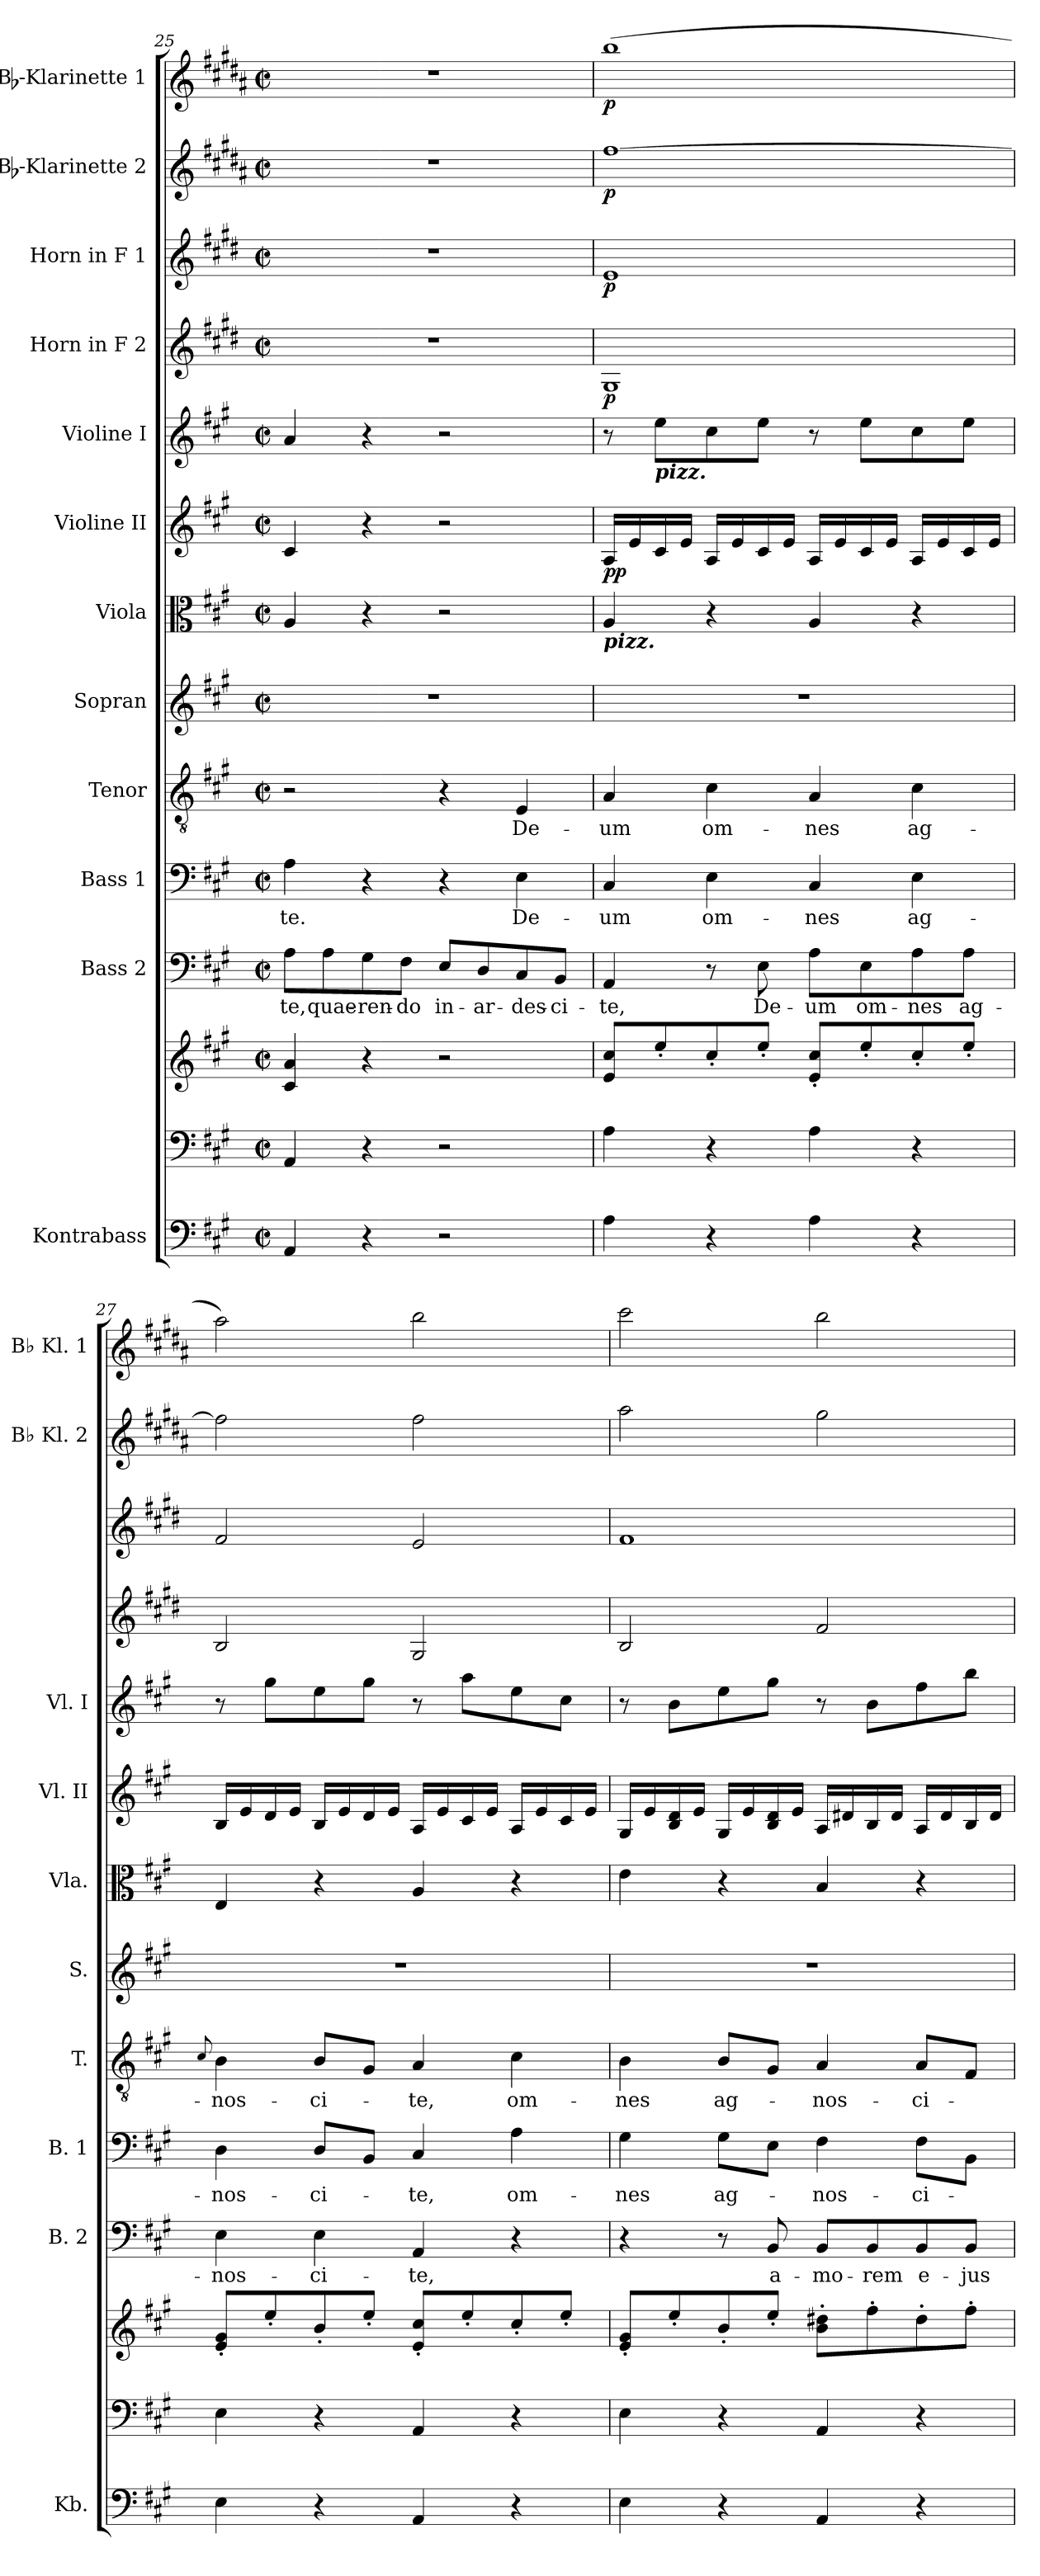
**kern	**kern	**kern	**kern	**text	**kern	**text	**kern	**text	**kern	**kern	**kern	**dynam	**kern	**kern	**dynam	**kern	**dynam	**kern	**dynam	**kern	**dynam
*part13	*part12	*part12	*part11	*part11	*part10	*part10	*part9	*part9	*part8	*part7	*part6	*part6	*part5	*part4	*part4	*part3	*part3	*part2	*part2	*part1	*part1
*staff14	*staff13	*staff12	*staff11	*staff11	*staff10	*staff10	*staff9	*staff9	*staff8	*staff7	*staff6	*staff6	*staff5	*staff4	*staff4	*staff3	*staff3	*staff2	*staff2	*staff1	*staff1
*I"Kontrabass	*	*	*I"Bass 2	*	*I"Bass 1	*	*I"Tenor	*	*I"Sopran	*I"Viola	*I"Violine II	*	*I"Violine I	*I"Horn in F 2	*	*I"Horn in F 1	*	*I"Bb-Klarinette 2	*	*I"Bb-Klarinette 1	*
*I'Kb.	*	*	*I'B. 2	*	*I'B. 1	*	*I'T.	*	*I'S.	*I'Vla.	*I'Vl. II	*	*I'Vl. I	*	*	*	*	*I'Bb Kl. 2	*	*I'Bb Kl. 1	*
*clefF4	*clefF4	*clefG2	*clefF4	*	*clefF4	*	*clefGv2	*	*clefG2	*clefC3	*clefG2	*	*clefG2	*clefG2	*	*clefG2	*	*clefG2	*	*clefG2	*
*ITrd7c12	*	*	*	*	*	*	*	*	*	*	*	*	*	*ITrd4c7	*	*ITrd4c7	*	*ITrd1c2	*	*ITrd1c2	*
*k[f#c#g#]	*k[f#c#g#]	*k[f#c#g#]	*k[f#c#g#]	*	*k[f#c#g#]	*	*k[f#c#g#]	*	*k[f#c#g#]	*k[f#c#g#]	*k[f#c#g#]	*	*k[f#c#g#]	*k[f#c#g#]	*	*k[f#c#g#]	*	*k[f#c#g#]	*	*k[f#c#g#]	*
*A:	*A:	*A:	*A:	*	*A:	*	*A:	*	*A:	*A:	*A:	*	*A:	*A:	*	*A:	*	*A:	*	*A:	*
*M2/2	*M2/2	*M2/2	*M2/2	*	*M2/2	*	*M2/2	*	*M2/2	*M2/2	*M2/2	*	*M2/2	*M2/2	*	*M2/2	*	*M2/2	*	*M2/2	*
*met(c|)	*met(c|)	*met(c|)	*met(c|)	*	*met(c|)	*	*met(c|)	*	*met(c|)	*met(c|)	*met(c|)	*	*met(c|)	*met(c|)	*	*met(c|)	*	*met(c|)	*	*met(c|)	*
=25	=25	=25	=25	=25	=25	=25	=25	=25	=25	=25	=25	=25	=25	=25	=25	=25	=25	=25	=25	=25	=25
!	!	!	!	!LO:LY:b	!	!LO:LY:b	!	!	!	!	!	!	!	!	!	!	!	!	!	!	!
4AAA/	4AA/	4c#/ 4a/	8A\L	-te,	4A\	-te.	2r	.	1r	4A/	4c#/	.	4a/	1r	.	1r	.	1r	.	1r	.
!	!	!	!	!LO:LY:b	!	!	!	!	!	!	!	!	!	!	!	!	!	!	!	!	!
.	.	.	8A\	quae-	.	.	.	.	.	.	.	.	.	.	.	.	.	.	.	.	.
!	!	!	!	!LO:LY:b	!	!	!	!	!	!	!	!	!	!	!	!	!	!	!	!	!
4r	4r	4r	8G#\	-ren-	4r	.	.	.	.	4r	4r	.	4r	.	.	.	.	.	.	.	.
!	!	!	!	!LO:LY:b	!	!	!	!	!	!	!	!	!	!	!	!	!	!	!	!	!
.	.	.	8F#\J	-do	.	.	.	.	.	.	.	.	.	.	.	.	.	.	.	.	.
!	!	!	!	!LO:LY:b	!	!	!	!	!	!	!	!	!	!	!	!	!	!	!	!	!
2r	2r	2r	8E/L	in-	4r	.	4r	.	.	2r	2r	.	2r	.	.	.	.	.	.	.	.
!	!	!	!	!LO:LY:b	!	!	!	!	!	!	!	!	!	!	!	!	!	!	!	!	!
.	.	.	8D/	-ar-	.	.	.	.	.	.	.	.	.	.	.	.	.	.	.	.	.
!	!	!	!	!LO:LY:b	!	!LO:LY:b	!	!LO:LY:b	!	!	!	!	!	!	!	!	!	!	!	!	!
.	.	.	8C#/	-des-	4E\	De-	4E/	De-	.	.	.	.	.	.	.	.	.	.	.	.	.
!	!	!	!	!LO:LY:b	!	!	!	!	!	!	!	!	!	!	!	!	!	!	!	!	!
.	.	.	8BB/J	-ci-	.	.	.	.	.	.	.	.	.	.	.	.	.	.	.	.	.
=26	=26	=26	=26	=26	=26	=26	=26	=26	=26	=26	=26	=26	=26	=26	=26	=26	=26	=26	=26	=26	=26
!	!	!	!	!	!	!	!	!	!	!LO:TX:b:Bi:t=pizz.	!	!	!	!	!	!	!	!	!	!	!
!	!	!	!	!LO:LY:b	!	!LO:LY:b	!	!LO:LY:b	!	!	!	!LO:DY:b	!	!	!LO:DY:b	!	!LO:DY:b	!	!LO:DY:b	!	!LO:DY:b
4AA\	4A\	8e/ 8cc#/L	4AA/	-te,	4C#/	-um	4A/	-um	1r	4A/	16A/LL	pp	8r	1C#	p	1A	p	[1ee	p	(>1aa	p
.	.	.	.	.	.	.	.	.	.	.	16e/	.	.	.	.	.	.	.	.	.	.
!	!	!	!	!	!	!	!	!	!	!	!	!	!LO:TX:b:Bi:t=pizz.	!	!	!	!	!	!	!	!
.	.	8ee'</	.	.	.	.	.	.	.	.	16c#/	.	8ee\L	.	.	.	.	.	.	.	.
.	.	.	.	.	.	.	.	.	.	.	16e/JJ	.	.	.	.	.	.	.	.	.	.
!	!	!	!	!	!	!LO:LY:b	!	!LO:LY:b	!	!	!	!	!	!	!	!	!	!	!	!	!
4r	4r	8cc#'</	8r	.	4E\	om-	4c#\	om-	.	4r	16A/LL	.	8cc#\	.	.	.	.	.	.	.	.
.	.	.	.	.	.	.	.	.	.	.	16e/	.	.	.	.	.	.	.	.	.	.
!	!	!	!	!LO:LY:b	!	!	!	!	!	!	!	!	!	!	!	!	!	!	!	!	!
.	.	8ee'</J	8E\	De-	.	.	.	.	.	.	16c#/	.	8ee\J	.	.	.	.	.	.	.	.
.	.	.	.	.	.	.	.	.	.	.	16e/JJ	.	.	.	.	.	.	.	.	.	.
!	!	!	!	!LO:LY:b	!	!LO:LY:b	!	!LO:LY:b	!	!	!	!	!	!	!	!	!	!	!	!	!
4AA\	4A\	8e/'< 8cc#/'<L	8A\L	-um	4C#/	-nes	4A/	-nes	.	4A/	16A/LL	.	8r	.	.	.	.	.	.	.	.
.	.	.	.	.	.	.	.	.	.	.	16e/	.	.	.	.	.	.	.	.	.	.
!	!	!	!	!LO:LY:b	!	!	!	!	!	!	!	!	!	!	!	!	!	!	!	!	!
.	.	8ee'</	8E\	om-	.	.	.	.	.	.	16c#/	.	8ee\L	.	.	.	.	.	.	.	.
.	.	.	.	.	.	.	.	.	.	.	16e/JJ	.	.	.	.	.	.	.	.	.	.
!	!	!	!	!LO:LY:b	!	!LO:LY:b	!	!LO:LY:b	!	!	!	!	!	!	!	!	!	!	!	!	!
4r	4r	8cc#'</	8A\	-nes	4E\	ag-	4c#\	ag-	.	4r	16A/LL	.	8cc#\	.	.	.	.	.	.	.	.
.	.	.	.	.	.	.	.	.	.	.	16e/	.	.	.	.	.	.	.	.	.	.
!	!	!	!	!LO:LY:b	!	!	!	!	!	!	!	!	!	!	!	!	!	!	!	!	!
.	.	8ee'</J	8A\J	ag-	.	.	.	.	.	.	16c#/	.	8ee\J	.	.	.	.	.	.	.	.
.	.	.	.	.	.	.	.	.	.	.	16e/JJ	.	.	.	.	.	.	.	.	.	.
=27	=27	=27	=27	=27	=27	=27	=27	=27	=27	=27	=27	=27	=27	=27	=27	=27	=27	=27	=27	=27	=27
.	.	.	.	.	.	.	8qqc#/	.	.	.	.	.	.	.	.	.	.	.	.	.	.
!	!	!	!	!LO:LY:b	!	!LO:LY:b	!	!LO:LY:b	!	!	!	!	!	!	!	!	!	!	!	!	!
4EE\	4E\	8e/'< 8g#/'<L	4E\	-nos-	4D\	-nos-	4B\	-nos-	1r	4E/	16B/LL	.	8r	2E/	.	2B/	.	2ee\]	.	2gg#\)	.
.	.	.	.	.	.	.	.	.	.	.	16e/	.	.	.	.	.	.	.	.	.	.
.	.	8ee'</	.	.	.	.	.	.	.	.	16d/	.	8gg#\L	.	.	.	.	.	.	.	.
.	.	.	.	.	.	.	.	.	.	.	16e/JJ	.	.	.	.	.	.	.	.	.	.
!	!	!	!	!LO:LY:b	!	!LO:LY:b	!	!LO:LY:b	!	!	!	!	!	!	!	!	!	!	!	!	!
4r	4r	8b'</	4E\	-ci-	8D/L	-ci-	8B/L	-ci-	.	4r	16B/LL	.	8ee\	.	.	.	.	.	.	.	.
.	.	.	.	.	.	.	.	.	.	.	16e/	.	.	.	.	.	.	.	.	.	.
.	.	8ee'</J	.	.	8BB/J	.	8G#/J	.	.	.	16d/	.	8gg#\J	.	.	.	.	.	.	.	.
.	.	.	.	.	.	.	.	.	.	.	16e/JJ	.	.	.	.	.	.	.	.	.	.
!	!	!	!	!LO:LY:b	!	!LO:LY:b	!	!LO:LY:b	!	!	!	!	!	!	!	!	!	!	!	!	!
4AAA/	4AA/	8e/'< 8cc#/'<L	4AA/	-te,	4C#/	-te,	4A/	-te,	.	4A/	16A/LL	.	8r	2C#/	.	2A/	.	2ee\	.	2aa\	.
.	.	.	.	.	.	.	.	.	.	.	16e/	.	.	.	.	.	.	.	.	.	.
.	.	8ee'</	.	.	.	.	.	.	.	.	16c#/	.	8aa\L	.	.	.	.	.	.	.	.
.	.	.	.	.	.	.	.	.	.	.	16e/JJ	.	.	.	.	.	.	.	.	.	.
!	!	!	!	!	!	!LO:LY:b	!	!LO:LY:b	!	!	!	!	!	!	!	!	!	!	!	!	!
4r	4r	8cc#'</	4r	.	4A\	om-	4c#\	om-	.	4r	16A/LL	.	8ee\	.	.	.	.	.	.	.	.
.	.	.	.	.	.	.	.	.	.	.	16e/	.	.	.	.	.	.	.	.	.	.
.	.	8ee'</J	.	.	.	.	.	.	.	.	16c#/	.	8cc#\J	.	.	.	.	.	.	.	.
.	.	.	.	.	.	.	.	.	.	.	16e/JJ	.	.	.	.	.	.	.	.	.	.
!!LO:PB:g=z
=28	=28	=28	=28	=28	=28	=28	=28	=28	=28	=28	=28	=28	=28	=28	=28	=28	=28	=28	=28	=28	=28
!	!	!	!	!	!	!LO:LY:b	!	!LO:LY:b	!	!	!	!	!	!	!	!	!	!	!	!	!
4EE\	4E\	8e/'< 8g#/'<L	4r	.	4G#\	-nes	4B\	-nes	1r	4e\	16G#/LL	.	8r	2E/	.	1B	.	2gg#\	.	2bb\	.
.	.	.	.	.	.	.	.	.	.	.	16e/	.	.	.	.	.	.	.	.	.	.
.	.	8ee'</	.	.	.	.	.	.	.	.	16B/ 16d/	.	8b\L	.	.	.	.	.	.	.	.
.	.	.	.	.	.	.	.	.	.	.	16e/JJ	.	.	.	.	.	.	.	.	.	.
!	!	!	!	!	!	!LO:LY:b	!	!LO:LY:b	!	!	!	!	!	!	!	!	!	!	!	!	!
4r	4r	8b'</	8r	.	8G#\L	ag-	8B/L	ag-	.	4r	16G#/LL	.	8ee\	.	.	.	.	.	.	.	.
.	.	.	.	.	.	.	.	.	.	.	16e/	.	.	.	.	.	.	.	.	.	.
!	!	!	!	!LO:LY:b	!	!	!	!	!	!	!	!	!	!	!	!	!	!	!	!	!
.	.	8ee'</J	8BB/	a-	8E\J	.	8G#/J	.	.	.	16B/ 16d/	.	8gg#\J	.	.	.	.	.	.	.	.
.	.	.	.	.	.	.	.	.	.	.	16e/JJ	.	.	.	.	.	.	.	.	.	.
!	!	!	!	!LO:LY:b	!	!LO:LY:b	!	!LO:LY:b	!	!	!	!	!	!	!	!	!	!	!	!	!
4AAA/	4AA/	8b\'> 8dd#X\'>L	8BB/L	-mo-	4F#\	-nos-	4A/	-nos-	.	4B/	16A/LL	.	8r	2B/	.	.	.	2ff#\	.	2aa\	.
.	.	.	.	.	.	.	.	.	.	.	16d#X/	.	.	.	.	.	.	.	.	.	.
!	!	!	!	!LO:LY:b	!	!	!	!	!	!	!	!	!	!	!	!	!	!	!	!	!
.	.	8ff#'>\	8BB/	-rem	.	.	.	.	.	.	16B/	.	8b\L	.	.	.	.	.	.	.	.
.	.	.	.	.	.	.	.	.	.	.	16d#/JJ	.	.	.	.	.	.	.	.	.	.
!	!	!	!	!LO:LY:b	!	!LO:LY:b	!	!LO:LY:b	!	!	!	!	!	!	!	!	!	!	!	!	!
4r	4r	8dd#'>\	8BB/	e-	8F#\L	-ci-	8A/L	-ci-	.	4r	16A/LL	.	8ff#\	.	.	.	.	.	.	.	.
.	.	.	.	.	.	.	.	.	.	.	16d#/	.	.	.	.	.	.	.	.	.	.
!	!	!	!	!LO:LY:b	!	!	!	!	!	!	!	!	!	!	!	!	!	!	!	!	!
.	.	8ff#'>\J	8BB/J	-jus	8BB\J	.	8F#/J	.	.	.	16B/	.	8bb\J	.	.	.	.	.	.	.	.
.	.	.	.	.	.	.	.	.	.	.	16d#/JJ	.	.	.	.	.	.	.	.	.	.
=	=	=	=	=	=	=	=	=	=	=	=	=	=	=	=	=	=	=	=	=	=
*-	*-	*-	*-	*-	*-	*-	*-	*-	*-	*-	*-	*-	*-	*-	*-	*-	*-	*-	*-	*-	*-
